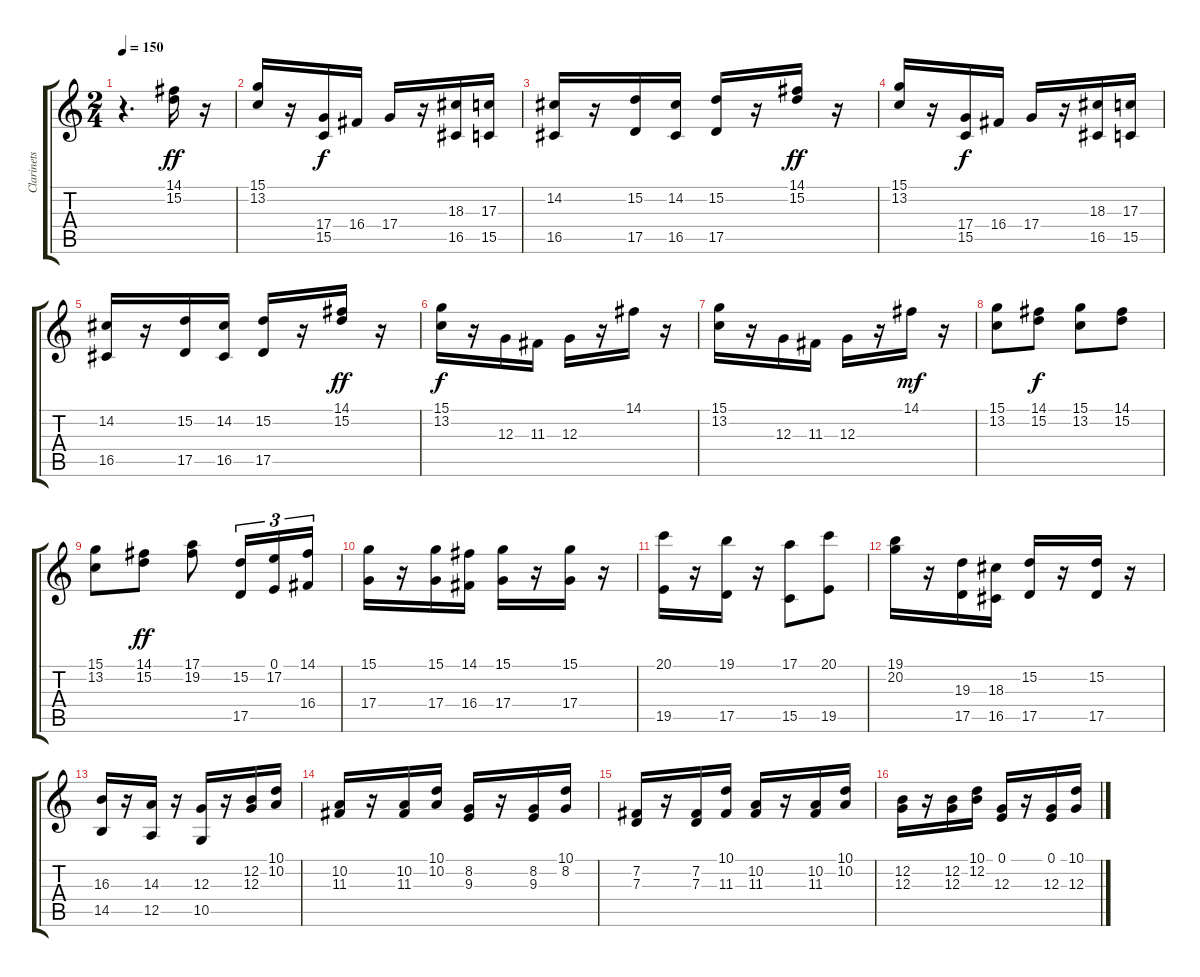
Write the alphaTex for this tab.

\track ("Clarinets" "Clarinets") {instrument clarinet}
\staff {score tabs}
\tuning (E4 B3 G3 D3 A2 E2) {hide}
\ts (2 4)
\tempo 150
\clef g2
\ks c
r.4{d dy f} (14.1 15.2).16{dy ff} r.16 |
(15.1 13.2).16 r.16 (17.4 15.5).16{dy f} 16.4.16 17.4.16 r.16 (18.3 16.5).16 (17.3 15.5).16 |
(14.2 16.5).16 r.16 (15.2 17.5).16 (14.2 16.5).16 (15.2 17.5).16 r.16 (14.1 15.2).16{dy ff} r.16 |
(15.1 13.2).16 r.16 (17.4 15.5).16{dy f} 16.4.16 17.4.16 r.16 (18.3 16.5).16 (17.3 15.5).16 |
(14.2 16.5).16 r.16 (15.2 17.5).16 (14.2 16.5).16 (15.2 17.5).16 r.16 (14.1 15.2).16{dy ff} r.16 |
(15.1 13.2).16{dy f} r.16 12.3.16 11.3.16 12.3.16 r.16 14.1.16 r.16 |
(15.1 13.2).16 r.16 12.3.16 11.3.16 12.3.16 r.16 14.1.16{dy mf} r.16 |
(15.1 13.2).8 (14.1 15.2).8{dy f} (15.1 13.2).8 (14.1 15.2).8 |
(15.1 13.2).8 (14.1 15.2).8{dy ff} (17.1 19.2).8 (15.2 17.5).16{tu (3 2)} (0.1 17.2).16{tu (3 2)} (14.1 16.4).16{tu (3 2)} |
(15.1 17.4).16 r.16 (15.1 17.4).16 (14.1 16.4).16 (15.1 17.4).16 r.16 (15.1 17.4).16 r.16 |
(20.1 19.5).16 r.16 (19.1 17.5).16 r.16 (17.1 15.5).8 (20.1 19.5).8 |
(19.1 20.2).16 r.16 (19.3 17.5).16 (18.3 16.5).16 (15.2 17.5).16 r.16 (15.2 17.5).16 r.16 |
(16.3 14.5).16 r.16 (14.3 12.5).16 r.16 (12.3 10.5).16 r.16 (12.2 12.3).16 (10.1 10.2).16 |
(10.2 11.3).16 r.16 (10.2 11.3).16 (10.1 10.2).16 (8.2 9.3).16 r.16 (8.2 9.3).16 (10.1 8.2).16 |
(7.2 7.3).16 r.16 (7.2 7.3).16 (10.1 11.3).16 (10.2 11.3).16 r.16 (10.2 11.3).16 (10.1 10.2).16 |
(12.2 12.3).16 r.16 (12.2 12.3).16 (10.1 12.2).16 (0.1 12.3).16 r.16 (0.1 12.3).16 (10.1 12.3).16
